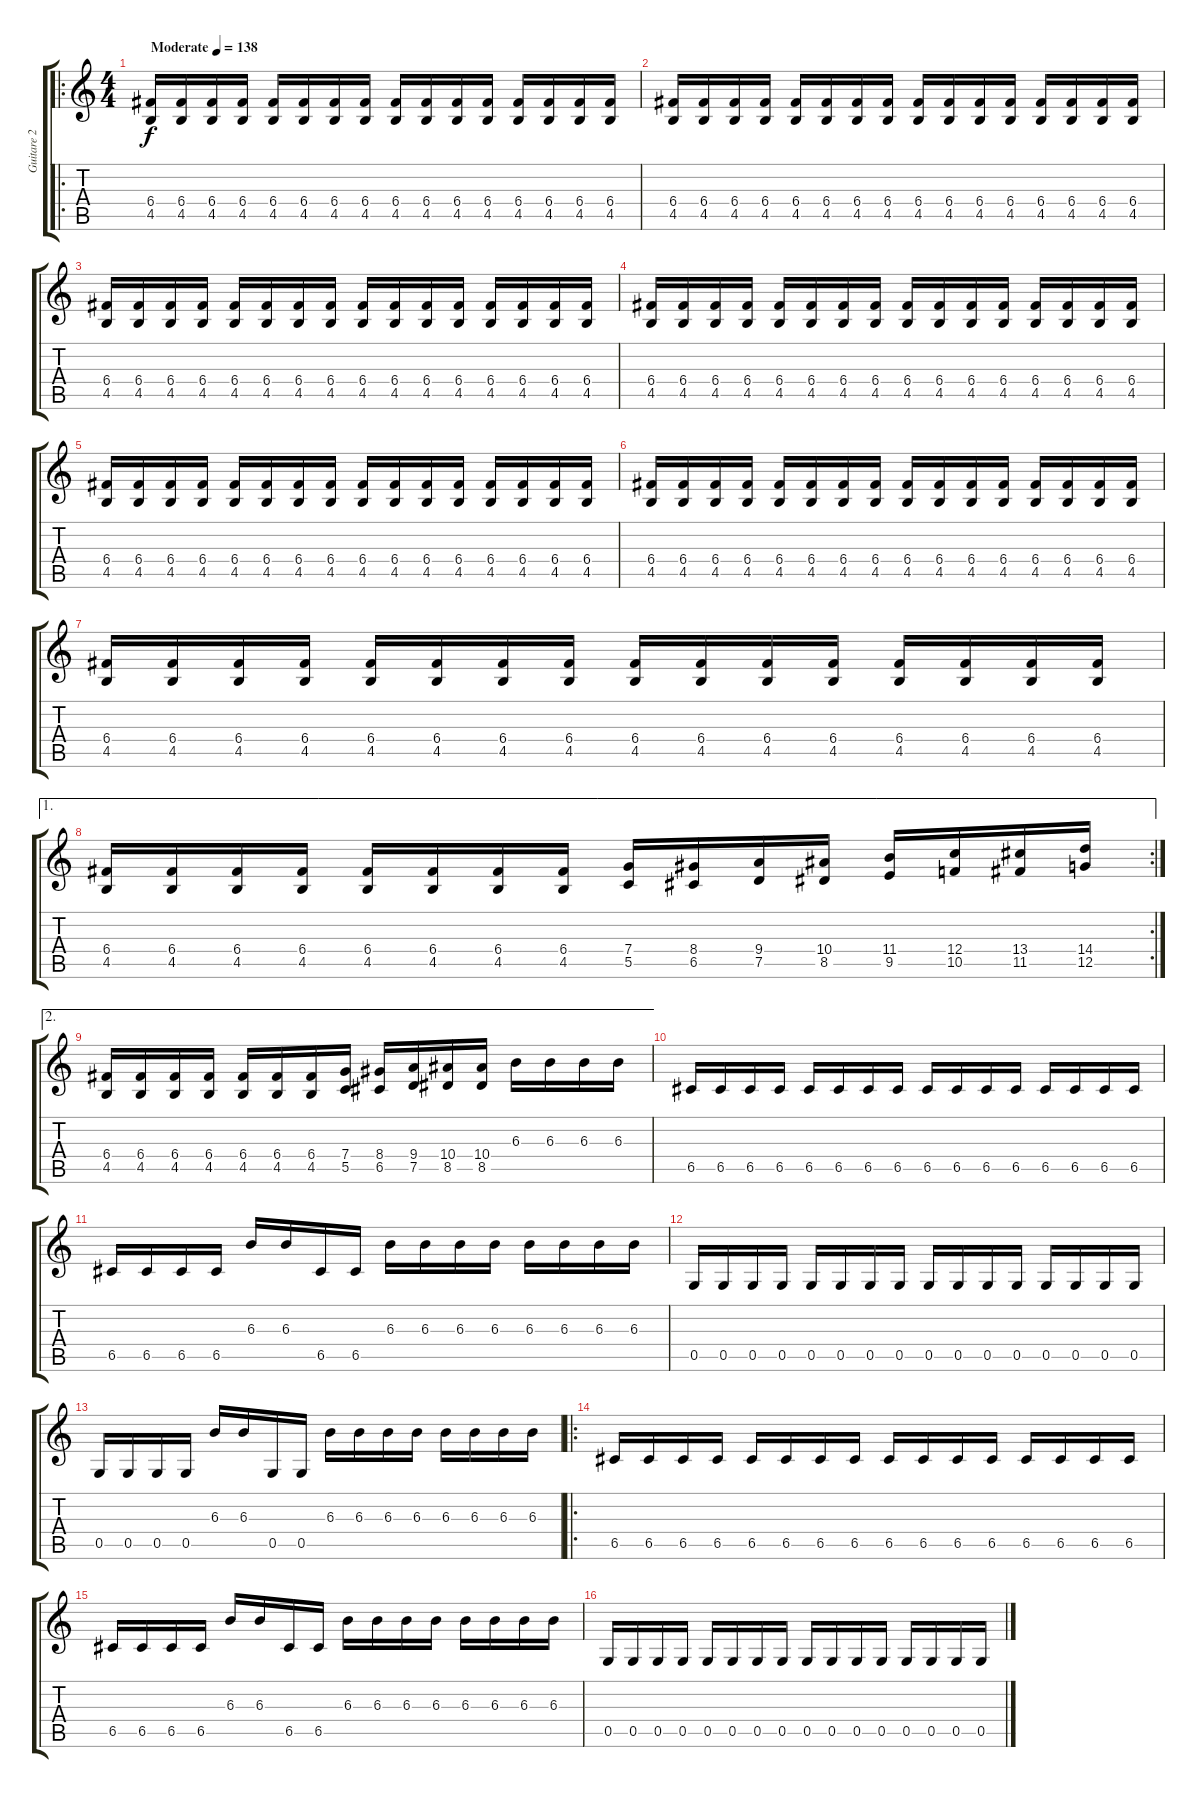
\track ("Guitare 2" "Guitare 2") {instrument distortionguitar}
\staff {score tabs}
\tuning (D4 A3 F3 C3 G2 D2) {hide}
\ro
\ts (4 4)
\tempo (138 "Moderate")
\clef g2
\ks c
(6.4 4.5).16{dy f instrument distortionguitar} (6.4 4.5).16 (6.4 4.5).16 (6.4 4.5).16 (6.4 4.5).16 (6.4 4.5).16 (6.4 4.5).16 (6.4 4.5).16 (6.4 4.5).16 (6.4 4.5).16 (6.4 4.5).16 (6.4 4.5).16 (6.4 4.5).16 (6.4 4.5).16 (6.4 4.5).16 (6.4 4.5).16 |
(6.4 4.5).16 (6.4 4.5).16 (6.4 4.5).16 (6.4 4.5).16 (6.4 4.5).16 (6.4 4.5).16 (6.4 4.5).16 (6.4 4.5).16 (6.4 4.5).16 (6.4 4.5).16 (6.4 4.5).16 (6.4 4.5).16 (6.4 4.5).16 (6.4 4.5).16 (6.4 4.5).16 (6.4 4.5).16 |
(6.4 4.5).16 (6.4 4.5).16 (6.4 4.5).16 (6.4 4.5).16 (6.4 4.5).16 (6.4 4.5).16 (6.4 4.5).16 (6.4 4.5).16 (6.4 4.5).16 (6.4 4.5).16 (6.4 4.5).16 (6.4 4.5).16 (6.4 4.5).16 (6.4 4.5).16 (6.4 4.5).16 (6.4 4.5).16 |
(6.4 4.5).16 (6.4 4.5).16 (6.4 4.5).16 (6.4 4.5).16 (6.4 4.5).16 (6.4 4.5).16 (6.4 4.5).16 (6.4 4.5).16 (6.4 4.5).16 (6.4 4.5).16 (6.4 4.5).16 (6.4 4.5).16 (6.4 4.5).16 (6.4 4.5).16 (6.4 4.5).16 (6.4 4.5).16 |
(6.4 4.5).16 (6.4 4.5).16 (6.4 4.5).16 (6.4 4.5).16 (6.4 4.5).16 (6.4 4.5).16 (6.4 4.5).16 (6.4 4.5).16 (6.4 4.5).16 (6.4 4.5).16 (6.4 4.5).16 (6.4 4.5).16 (6.4 4.5).16 (6.4 4.5).16 (6.4 4.5).16 (6.4 4.5).16 |
(6.4 4.5).16 (6.4 4.5).16 (6.4 4.5).16 (6.4 4.5).16 (6.4 4.5).16 (6.4 4.5).16 (6.4 4.5).16 (6.4 4.5).16 (6.4 4.5).16 (6.4 4.5).16 (6.4 4.5).16 (6.4 4.5).16 (6.4 4.5).16 (6.4 4.5).16 (6.4 4.5).16 (6.4 4.5).16 |
(6.4 4.5).16 (6.4 4.5).16 (6.4 4.5).16 (6.4 4.5).16 (6.4 4.5).16 (6.4 4.5).16 (6.4 4.5).16 (6.4 4.5).16 (6.4 4.5).16 (6.4 4.5).16 (6.4 4.5).16 (6.4 4.5).16 (6.4 4.5).16 (6.4 4.5).16 (6.4 4.5).16 (6.4 4.5).16 |
\ae 1
\rc 2
(6.4 4.5).16 (6.4 4.5).16 (6.4 4.5).16 (6.4 4.5).16 (6.4 4.5).16 (6.4 4.5).16 (6.4 4.5).16 (6.4 4.5).16 (7.4 5.5).16 (8.4 6.5).16 (9.4 7.5).16 (10.4 8.5).16 (11.4 9.5).16 (12.4 10.5).16 (13.4 11.5).16 (14.4 12.5).16 |
\ae 2
(6.4 4.5).16 (6.4 4.5).16 (6.4 4.5).16 (6.4 4.5).16 (6.4 4.5).16 (6.4 4.5).16 (6.4 4.5).16 (7.4 5.5).16 (8.4 6.5).16 (9.4 7.5).16 (10.4 8.5).16 (10.4 8.5).16 6.3.16 6.3.16 6.3.16 6.3.16 |
6.5.16 6.5.16 6.5.16 6.5.16 6.5.16 6.5.16 6.5.16 6.5.16 6.5.16 6.5.16 6.5.16 6.5.16 6.5.16 6.5.16 6.5.16 6.5.16 |
6.5.16 6.5.16 6.5.16 6.5.16 6.3.16 6.3.16 6.5.16 6.5.16 6.3.16 6.3.16 6.3.16 6.3.16 6.3.16 6.3.16 6.3.16 6.3.16 |
0.5.16 0.5.16 0.5.16 0.5.16 0.5.16 0.5.16 0.5.16 0.5.16 0.5.16 0.5.16 0.5.16 0.5.16 0.5.16 0.5.16 0.5.16 0.5.16 |
0.5.16 0.5.16 0.5.16 0.5.16 6.3.16 6.3.16 0.5.16 0.5.16 6.3.16 6.3.16 6.3.16 6.3.16 6.3.16 6.3.16 6.3.16 6.3.16 |
\ro
6.5.16 6.5.16 6.5.16 6.5.16 6.5.16 6.5.16 6.5.16 6.5.16 6.5.16 6.5.16 6.5.16 6.5.16 6.5.16 6.5.16 6.5.16 6.5.16 |
6.5.16 6.5.16 6.5.16 6.5.16 6.3.16 6.3.16 6.5.16 6.5.16 6.3.16 6.3.16 6.3.16 6.3.16 6.3.16 6.3.16 6.3.16 6.3.16 |
0.5.16 0.5.16 0.5.16 0.5.16 0.5.16 0.5.16 0.5.16 0.5.16 0.5.16 0.5.16 0.5.16 0.5.16 0.5.16 0.5.16 0.5.16 0.5.16
